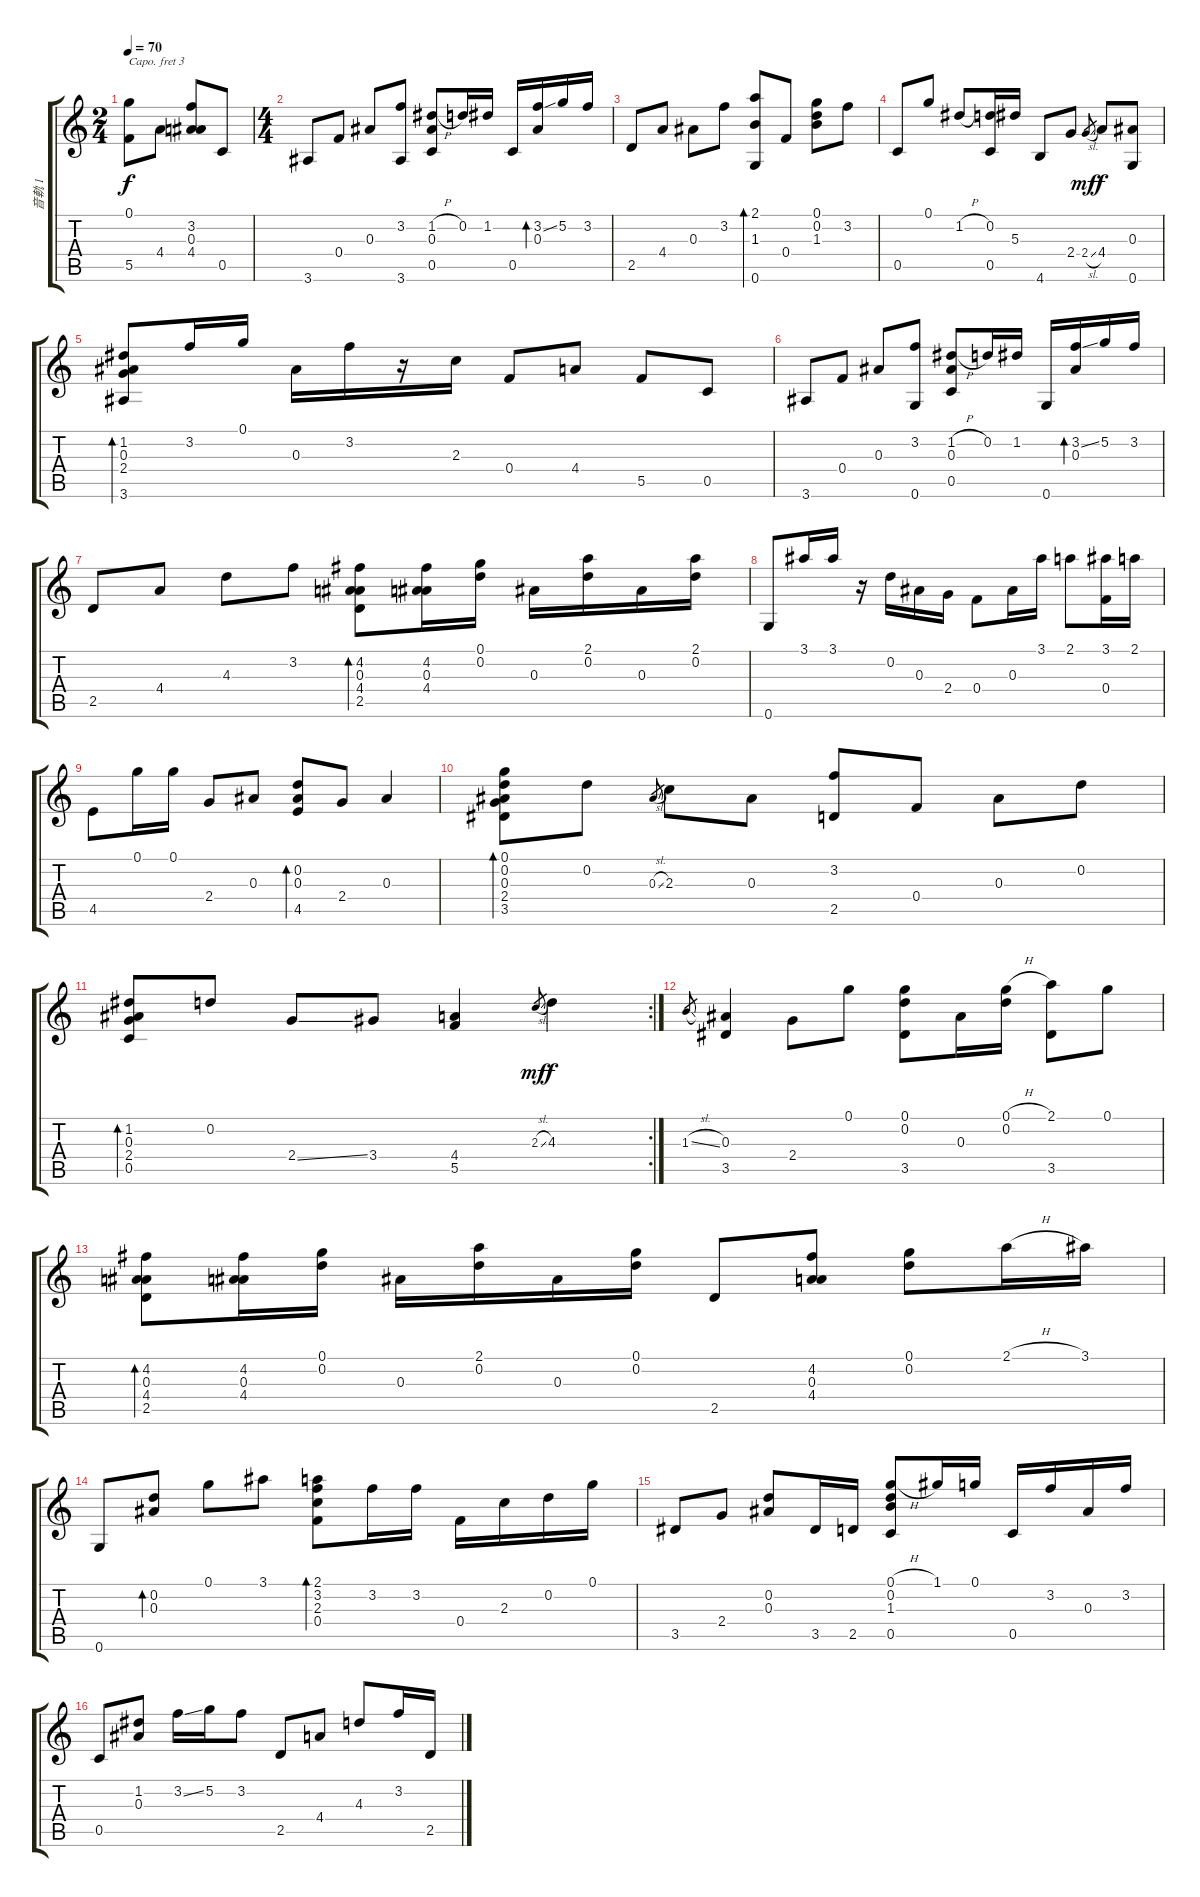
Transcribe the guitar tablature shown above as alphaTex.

\track ("音軌 1" "音軌 1") {instrument acousticguitarsteel}
\staff {score tabs}
\capo 3
\tuning (E4 B3 G3 D3 A2 E2) {hide}
\ts (2 4)
\tempo 70
\clef g2
\ks c
(0.1 5.5).8{dy f} 4.4.8 (3.2 0.3 4.4).8 0.5.8 |
\ts (4 4)
3.6.8 0.4.8 0.3.8 (3.2 3.6).8 (1.2{h} 0.3 0.5).8 0.2.16 1.2.16 0.5.16 (3.2{ss} 0.3).16{bd 120} 5.2.16 3.2.16 |
2.5.8 4.4.8 0.3.8 3.2.8 (2.1 1.3 0.6).8{bd 240} 0.4.8 (0.1 0.2 1.3).8 3.2.8 |
0.5.8 0.1.8 1.2{h}.8 (0.2 0.5).16 5.3.16 4.6.8 2.4.8 2.4{sl}.8{gr dy mf} 4.4.8{dy f} (0.3 0.6).8 |
(1.2 0.3 2.4 3.6).8{bd 240} 3.2.16 0.1.16 0.3.16 3.2.16 r.16 2.3.16 0.4.8 4.4.8 5.5.8 0.5.8 |
3.6.8 0.4.8 0.3.8 (3.2 0.6).8 (1.2{h} 0.3 0.5).8 0.2.16 1.2.16 0.6.16 (3.2{ss} 0.3).16{bd 120} 5.2.16 3.2.16 |
2.5.8 4.4.8 4.3.8 3.2.8 (4.2 0.3 4.4 2.5).8{bd 240} (4.2 0.3 4.4).16 (0.1 0.2).16 0.3.16 (2.1 0.2).16 0.3.16 (2.1 0.2).16 |
0.6.8 3.1.16 3.1.16 r.16 0.2.16 0.3.16 2.4.16 0.4.8 0.3.16 3.1.16 2.1.8 (3.1 0.4).16 2.1.16 |
4.5.8 0.1.16 0.1.16 2.4.8 0.3.8 (0.2 0.3 4.5).8{bd 240} 2.4.8 0.3.4 |
(0.1 0.2 0.3 2.4 3.5).8{bd 240} 0.2.8 0.3{sl}.8{gr} 2.3.8 0.3.8 (3.2 2.5).8 0.4.8 0.3.8 0.2.8 |
\rc 2
(1.2 0.3 2.4 0.5).8{bd 240} 0.2.8 2.4{ss}.8 3.4.8 (4.4 5.5).4 2.3{sl}.8{gr dy mf} 4.3.4{dy f} |
1.3{sl}.8{gr} (0.3 3.5).4 2.4.8 0.1.8 (0.1 0.2 3.5).8 0.3.16 (0.1{h} 0.2).16 (2.1 3.5).8 0.1.8 |
(4.2 0.3 4.4 2.5).8{bd 240} (4.2 0.3 4.4).16 (0.1 0.2).16 0.3.16 (2.1 0.2).16 0.3.16 (0.1 0.2).16 2.5.8 (4.2 0.3 4.4).8 (0.1 0.2).8 2.1{h}.16 3.1.16 |
0.6.8 (0.2 0.3).8{bd 240} 0.1.8 3.1.8 (2.1 3.2 2.3 0.4).8{bd 240} 3.2.16 3.2.16 0.4.16 2.3.16 0.2.16 0.1.16 |
3.5.8 2.4.8 (0.2 0.3).8 3.5.16 2.5.16 (0.1{h} 0.2 1.3 0.5).8 1.1.16 0.1.16 0.5.16 3.2.16 0.3.16 3.2.16 |
0.5.8 (1.2 0.3).8 3.2{ss}.16 5.2.16 3.2.8 2.5.8 4.4.8 4.3.8 3.2.16 2.5.16
